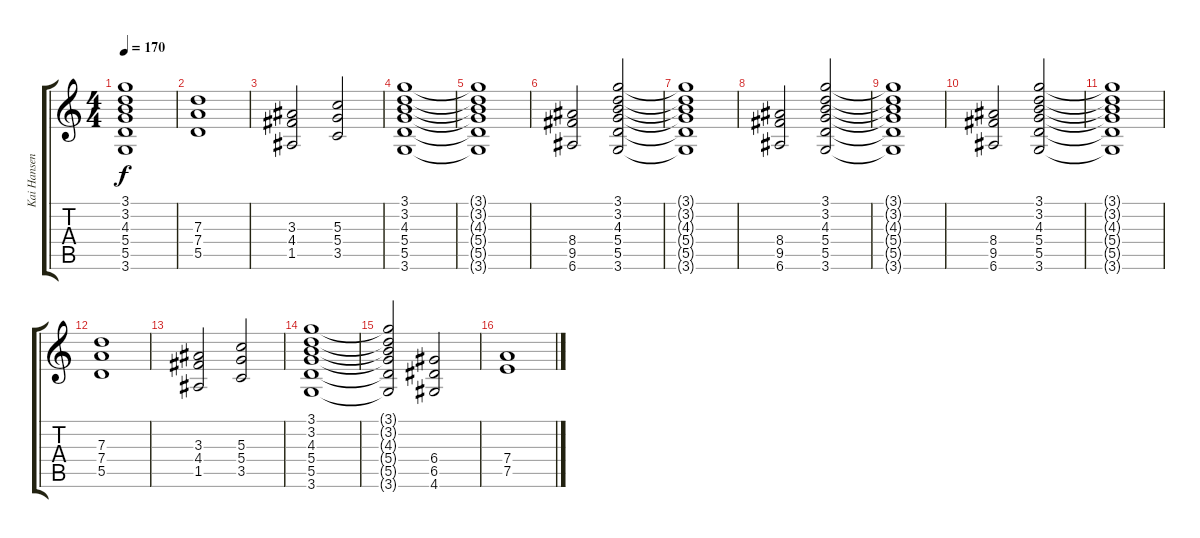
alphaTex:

\track ("Kai Hansen" "Kai Hansen") {instrument distortionguitar}
\staff {score tabs}
\tuning (E4 B3 G3 D3 A2 E2) {hide}
\ts (4 4)
\tempo 170
\clef g2
\ks c
(3.1{t} 3.2{t} 4.3{t} 5.4{t} 5.5{t} 3.6{t}).1{dy f} |
(7.3 7.4 5.5).1 |
(3.3 4.4 1.5).2 (5.3 5.4 3.5).2 |
(3.1 3.2 4.3 5.4 5.5 3.6).1 |
(3.1{t} 3.2{t} 4.3{t} 5.4{t} 5.5{t} 3.6{t}).1 |
(8.4 9.5 6.6).2 (3.1 3.2 4.3 5.4 5.5 3.6).2 |
(3.1{t} 3.2{t} 4.3{t} 5.4{t} 5.5{t} 3.6{t}).1 |
(8.4 9.5 6.6).2 (3.1 3.2 4.3 5.4 5.5 3.6).2 |
(3.1{t} 3.2{t} 4.3{t} 5.4{t} 5.5{t} 3.6{t}).1 |
(8.4 9.5 6.6).2 (3.1 3.2 4.3 5.4 5.5 3.6).2 |
(3.1{t} 3.2{t} 4.3{t} 5.4{t} 5.5{t} 3.6{t}).1 |
(7.3 7.4 5.5).1 |
(3.3 4.4 1.5).2 (5.3 5.4 3.5).2 |
(3.1 3.2 4.3 5.4 5.5 3.6).1 |
(3.1{t} 3.2{t} 4.3{t} 5.4{t} 5.5{t} 3.6{t}).2 (6.4 6.5 4.6).2 |
(7.4 7.5).1
